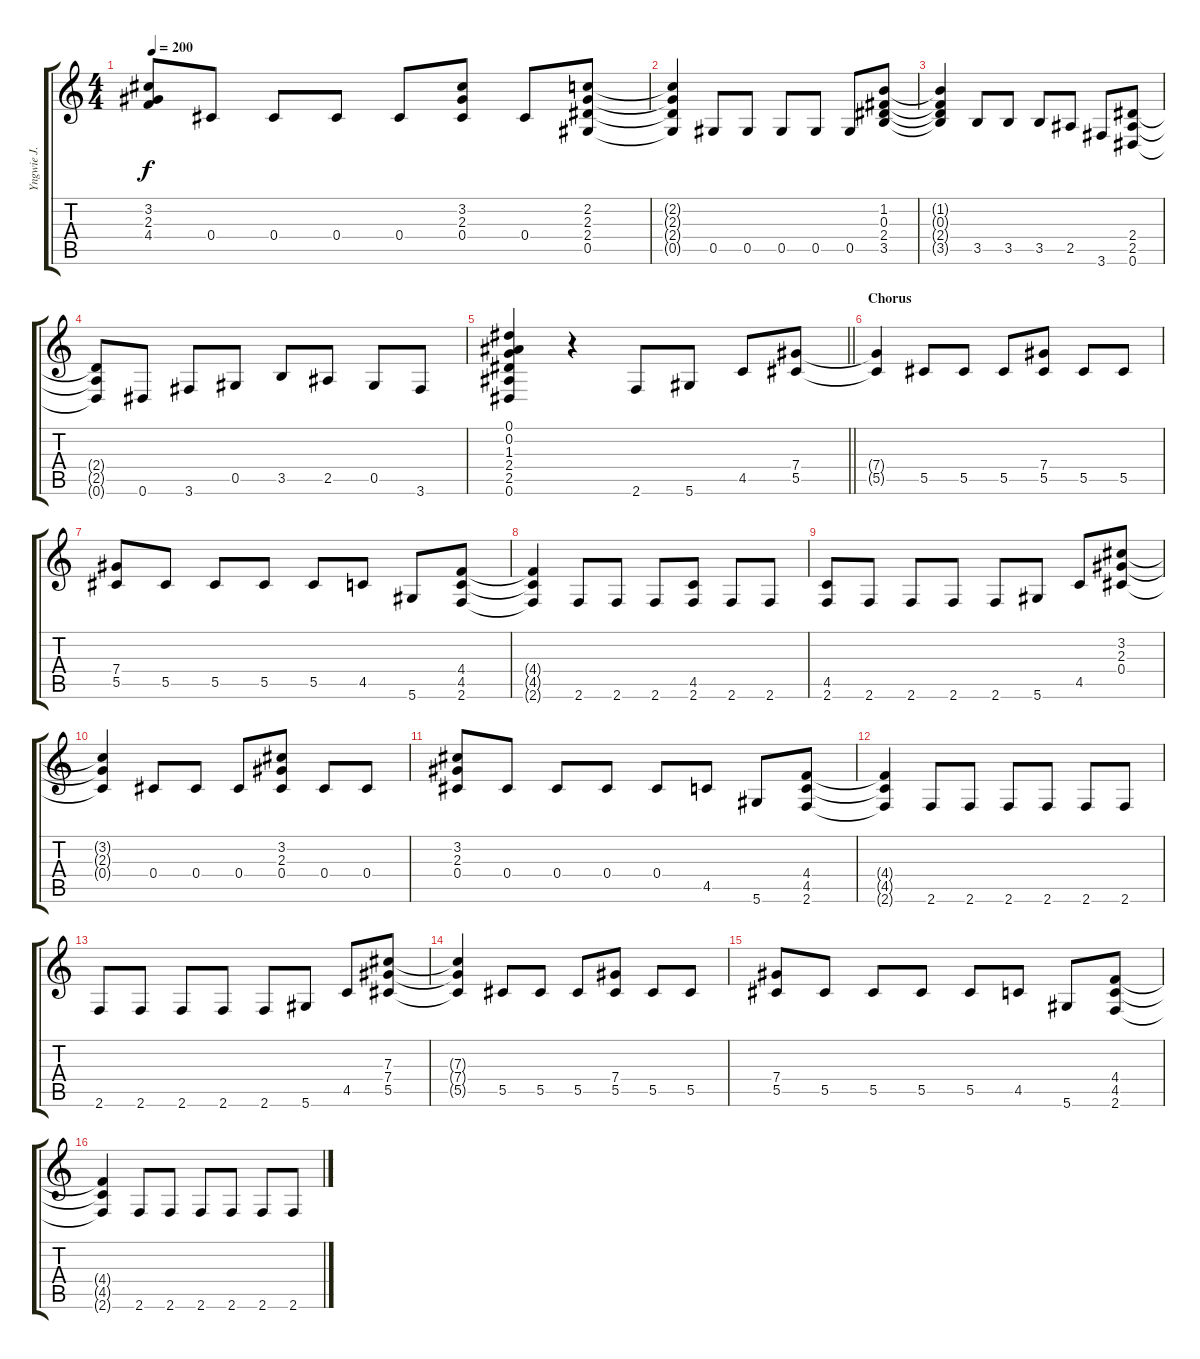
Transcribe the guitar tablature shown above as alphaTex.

\track ("Yngwie J. Malmsteen" "Yngwie J. ") {instrument overdrivenguitar}
\staff {score tabs}
\tuning (Eb4 Bb3 Gb3 Db3 Ab2 Eb2) {hide}
\ts (4 4)
\tempo 200
\clef g2
\ks c
(3.2 2.3 4.4).8{dy f} 0.4.8 0.4.8 0.4.8 0.4.8 (3.2 2.3 0.4).8 0.4.8 (2.2 2.3 2.4 0.5).8 |
(2.2{t} 2.3{t} 2.4{t} 0.5{t}).4 0.5.8 0.5.8 0.5.8 0.5.8 0.5.8 (1.2 0.3 2.4 3.5).8 |
(1.2{t} 0.3{t} 2.4{t} 3.5{t}).4 3.5.8 3.5.8 3.5.8 2.5.8 3.6.8 (2.4 2.5 0.6).8 |
(2.4{t} 2.5{t} 0.6{t}).8 0.6.8 3.6.8 0.5.8 3.5.8 2.5.8 0.5.8 3.6.8 |
\barLineRight lightlight
(0.1 0.2 1.3 2.4 2.5 0.6).4 r.4 2.6.8 5.6.8 4.5.8 (7.4 5.5).8 |
\section ("" "Chorus")
(7.4{t} 5.5{t}).4 5.5.8 5.5.8 5.5.8 (7.4 5.5).8 5.5.8 5.5.8 |
(7.4 5.5).8 5.5.8 5.5.8 5.5.8 5.5.8 4.5.8 5.6.8 (4.4 4.5 2.6).8 |
(4.4{t} 4.5{t} 2.6{t}).4 2.6.8 2.6.8 2.6.8 (4.5 2.6).8 2.6.8 2.6.8 |
(4.5 2.6).8 2.6.8 2.6.8 2.6.8 2.6.8 5.6.8 4.5.8 (3.2 2.3 0.4).8 |
(3.2{t} 2.3{t} 0.4{t}).4 0.4.8 0.4.8 0.4.8 (3.2 2.3 0.4).8 0.4.8 0.4.8 |
(3.2 2.3 0.4).8 0.4.8 0.4.8 0.4.8 0.4.8 4.5.8 5.6.8 (4.4 4.5 2.6).8 |
(4.4{t} 4.5{t} 2.6{t}).4 2.6.8 2.6.8 2.6.8 2.6.8 2.6.8 2.6.8 |
2.6.8 2.6.8 2.6.8 2.6.8 2.6.8 5.6.8 4.5.8 (7.3 7.4 5.5).8 |
(7.3{t} 7.4{t} 5.5{t}).4 5.5.8 5.5.8 5.5.8 (7.4 5.5).8 5.5.8 5.5.8 |
(7.4 5.5).8 5.5.8 5.5.8 5.5.8 5.5.8 4.5.8 5.6.8 (4.4 4.5 2.6).8 |
(4.4{t} 4.5{t} 2.6{t}).4 2.6.8 2.6.8 2.6.8 2.6.8 2.6.8 2.6.8
